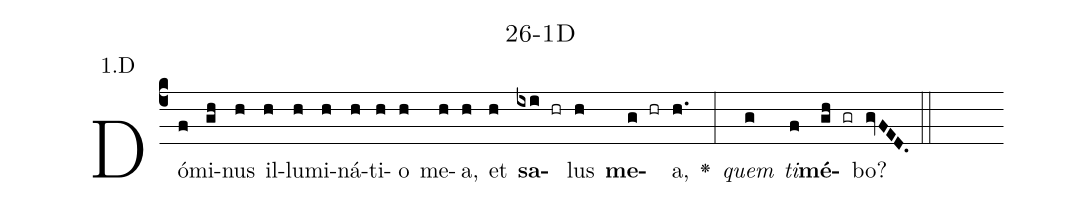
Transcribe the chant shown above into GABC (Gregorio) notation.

name: 26-1D;
annotation: 1.D;
%%
(c4)Dó(f)mi(gh)nus(h) il(h)lu(h)mi(h)ná(h)ti(h)o(h) me(h)a,(h) et(h) <b>sa</b>(ixi hr)lus(h) <b>me</b>(g hr)a,(h.) <v>\greheightstar</v>(:) <i>quem</i>(g) <i>ti</i>(f)<b>mé</b>(gh gr)bo?(gvFED.) (::)


%E(h) u(h) o(g) u(f) a(gh) e.(gvFED.) (::)
